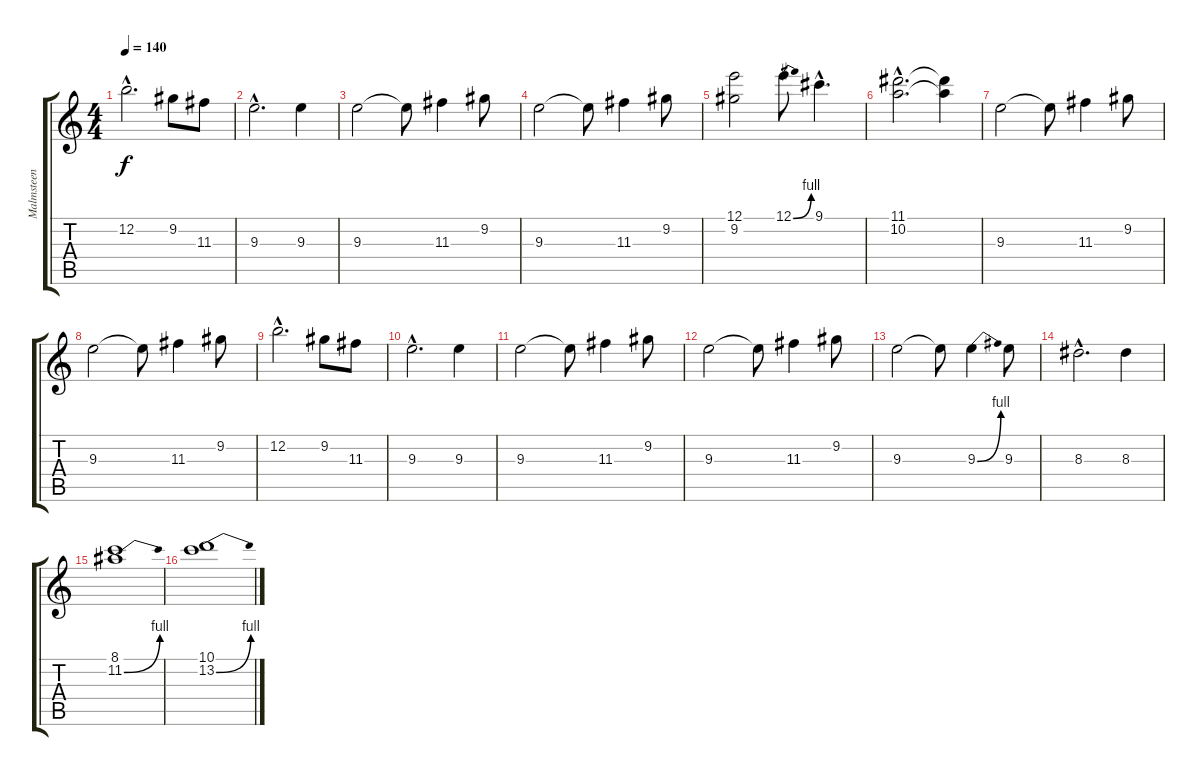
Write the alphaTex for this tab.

\track ("Malmsteen lead" "Malmsteen ") {instrument distortionguitar}
\staff {score tabs}
\tuning (E4 B3 G3 D3 A2 E2) {hide}
\ts (4 4)
\tempo 140
\clef g2
\ks c
12.2{hac}.2{d dy f} 9.2.8 11.3.8 |
9.3{hac}.2{d} 9.3.4 |
9.3.2 9.3{t}.8 11.3.4 9.2.8 |
9.3.2 9.3{t}.8 11.3.4 9.2.8 |
(12.1 9.2).2 12.1{be (bend 0 0 60 4)}.8 9.1{hac}.4{d} |
(11.1{hac} 10.2{hac}).2{d} (11.1{t} 10.2{t}).4 |
9.3.2 9.3{t}.8 11.3.4 9.2.8 |
9.3.2 9.3{t}.8 11.3.4 9.2.8 |
12.2{hac}.2{d} 9.2.8 11.3.8 |
9.3{hac}.2{d} 9.3.4 |
9.3.2 9.3{t}.8 11.3.4 9.2.8 |
9.3.2 9.3{t}.8 11.3.4 9.2.8 |
9.3.2 9.3{t}.8 9.3{be (bend 0 0 60 4)}.4 9.3.8 |
8.3{hac}.2{d} 8.3.4 |
(8.1 11.2{be (bend 0 0 60 4)}).1 |
(10.1 13.2{be (bend 0 0 60 4)}).1
